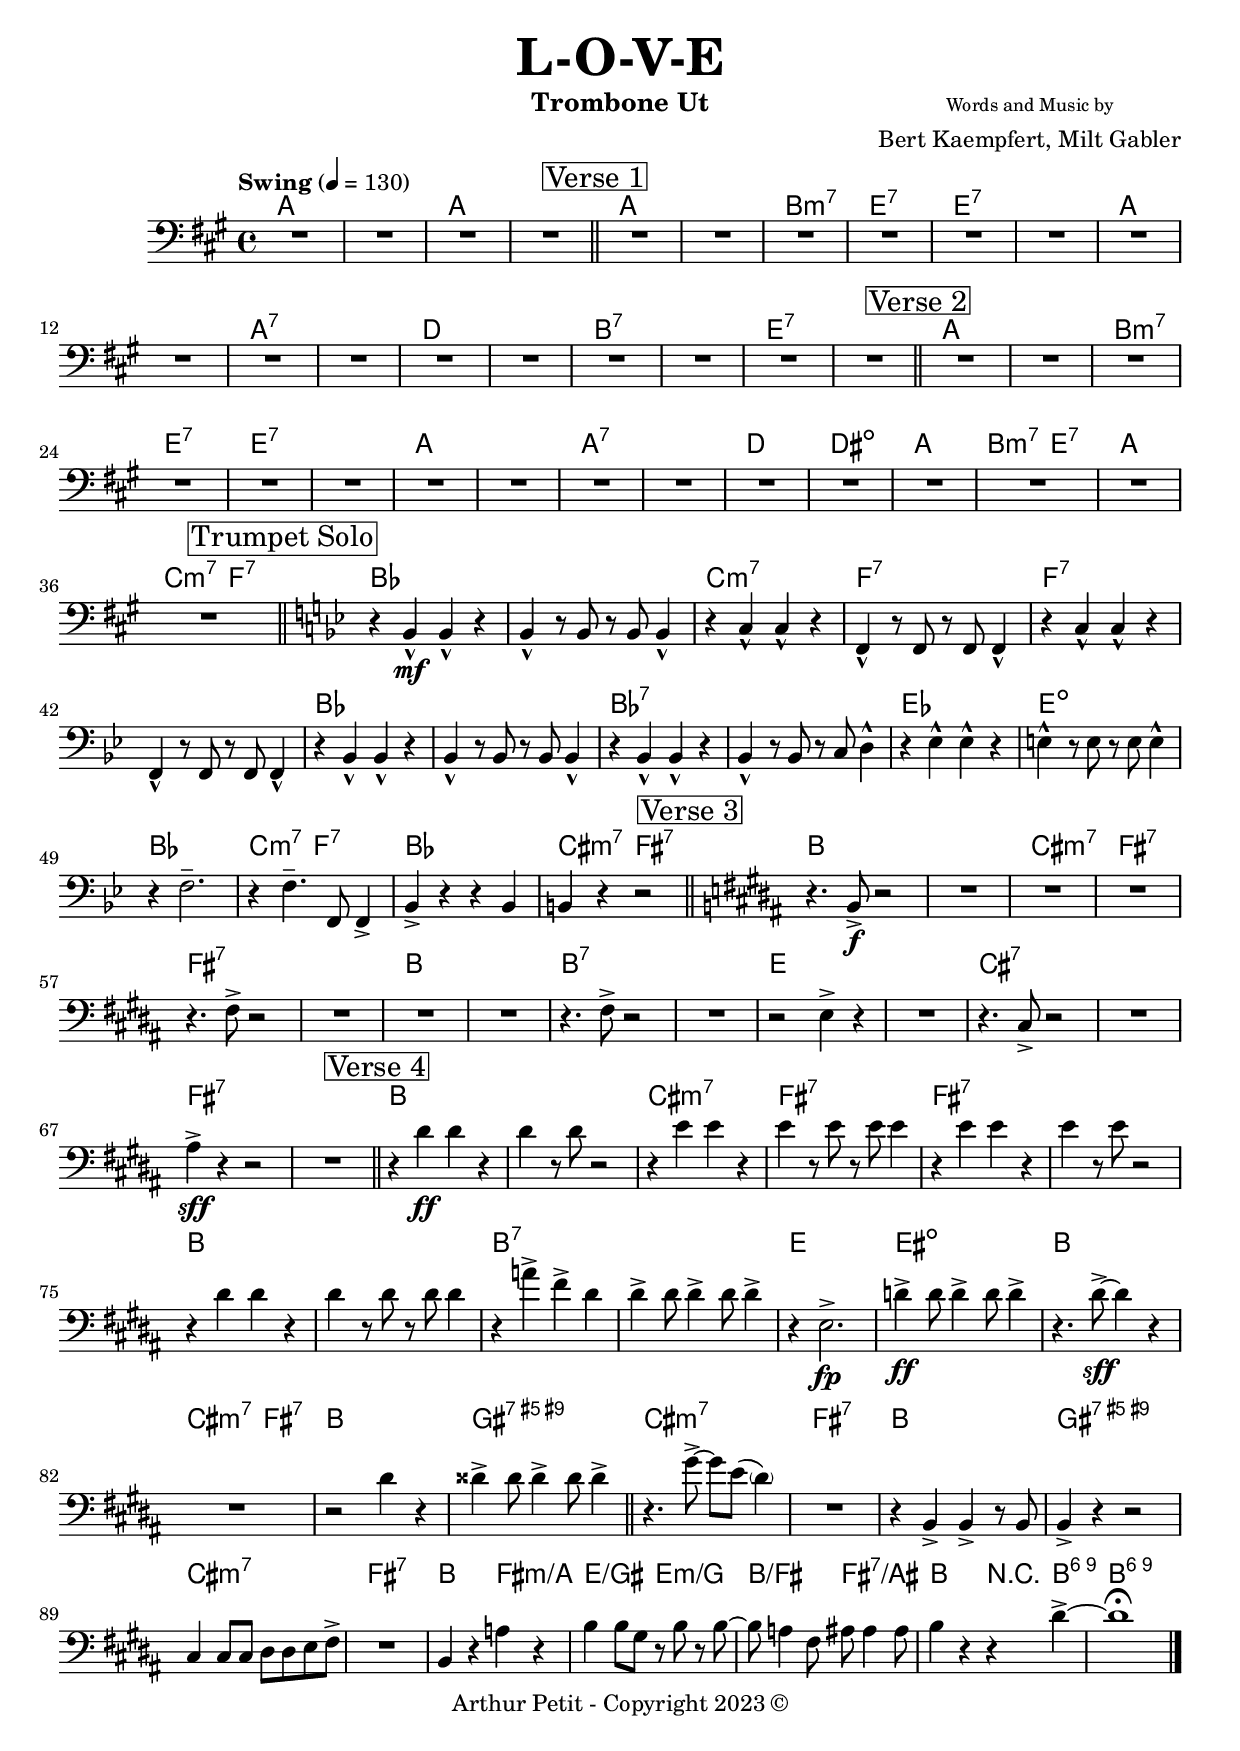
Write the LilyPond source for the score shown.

\version "2.24.1"

global = {
  \time 4/4
  \key g \major
  \tempo "Swing" 4=130
  \compressEmptyMeasures %\compressFullBarRests % compress rest bars
}

chrds_verse_a = \chordmode {
  \repeat "percent" 2 {g1: } | a:m7 | d:7 | 
  \repeat "percent" 2 {d1:7} | \repeat "percent" 2 {g1: }
  \repeat "percent" 2 {g1:7 } | \repeat "percent" 2 {c1: } 
  \repeat "percent" 2 {a1:7 } | \repeat "percent" 2 {d1:7}
}

chrds_verse_b = \chordmode {
  \repeat "percent" 2 {g1: } | a:m7 | d:7 | 
  \repeat "percent" 2 {d1:7} | \repeat "percent" 2 {g1: }
  \repeat "percent" 2 {g1:7 } | c: | cis:dim |
  g1: | a2:m7 d:7 | g1: |%  g1: | // bes2:m7 ees:7 |
}

chrd = \chordmode {
  % Intro 
  \repeat "percent" 2 {g1: } \repeat "percent" 2 {g1: }  \bar"||"
  % Verse 1 et 2
  \mark \markup \center-column { \box "Verse 1" }
  \chrds_verse_a \bar"||"
  \mark \markup \center-column { \box "Verse 2" }
  \chrds_verse_b | bes2:m7 ees:7 | \bar"||"
  % Trumpet solo
  \mark \markup \center-column { \box "Trumpet Solo" }
  \transpose g aes {
    \chrds_verse_b  | ais2:m7 dis:7 | \bar"||"
  }  
  \transpose g a {
    % Verse 3
    \mark \markup \center-column { \box "Verse 3" }
    \chrds_verse_a \bar"||"
    \mark \markup \center-column { \box "Verse 4" }
    \chrds_verse_b | e1:5+.9+.7 | \bar"||"
     %g1: | a2:m7 d:7 | g1: | e1:5+.9+.7 |
     a1:m7 | d:7 | g1: | e1:5+.9+.7 |
     a1:m7 | d:7 | g2: d2:m/f | c2:/e c2:m/ees | g:/d d2:7/fis | g2: r4 g4:6.9~ | g1:6.9\fermata \bar"|."
  }
}

% ***** Trombone *****

trb_intro = \relative c' {
  R1*4 
}

trb_verse = \relative c' {
  \mark \markup \center-column { \box "Verse 1" }
  R1*16
}

trb_verse_ii = \relative c' {
  \mark \markup \center-column { \box "Verse 2" }
  R1*16
}

trb_trumpet_solo = \relative c' {
  \mark \markup \center-column { \box "Trumpet Solo" }
  \key aes \major
  r4 aes,-^\mf aes-^ r4 | aes4-^ r8 aes8 r8 aes8 aes4-^ |
  r4 bes-^ bes-^ r4 | ees,4-^ r8 ees8 r8 ees8 ees4-^ |
  r4 bes'-^ bes-^ r4 | ees,4-^ r8 ees8 r8 ees8 ees4-^ |
  r4 aes-^ aes-^ r4 | aes4-^ r8 aes8 r8 aes8 aes4-^ |
  
  r4 aes-^ aes-^ r4 | aes4-^ r8 aes8 r8 bes8 c4-^ |
  r4 des-^ des-^ r4 | d4-^ r8 d8 r8 d8 d4-^ |
  r4 ees2.-- | r4 ees4.-- ees,8 ees4-> |
  aes4-> r4 r4 aes | a4 r4 r2 |
}

trb_verse_iii = \relative c' {
  \mark \markup \center-column { \box "Verse 3" }
  \key a \major
  r4. a,8 ->\f r2 | R1*3 |
  r4. e'8 -> r2 | R1*3 |
  
  r4. e8 -> r2 | R1 | r2 d4-> r4 | R1 |
  r4. b8 -> r2 | R1 | gis'4->\sff r4 r2 | R1 |
}

trb_verse_iv = \relative c' {
  \mark \markup \center-column { \box "Verse 4" }
  r4 cis\ff cis r4 | cis4 r8 cis8 r2 |
  r4 d d r4 | d4 r8 d8 r8 d8 d4 |
  r4 d d r4 | d4 r8 d8 r2 |
  r4 cis cis r4 | cis4 r8 cis8 r8 cis8 cis4 |
  
  r4 g'-> e-> cis4 | cis4-> cis8 cis4-> cis8 cis4-> | % r4 a-> a-> a4 | a4-> a8 a4-> a8 a4-> |
  r4 d,2.->\fp | c'4->\ff c8 c4-> c8 c4-> |
  r4. cis8->\sff~ cis4 r4 | R1 |
  r2 cis4 r4 | cisis4-> cisis8 cisis4-> cisis8 cisis4-> |
  r4. fis8->~ fis8 d8( \parenthesize cis4) | R1 |
  r4  a,4-> a4-> r8 a8 | a4-> r4 r2 |
  b4 b8 b cis cis d8 e-> | R1 |
  a,4 r4 g'4 r| a4 a8 fis r a r a~ | a g4 e8 gis8 gis4 gis8 |
  a4 r4 r4 cis->~ | cis1\fermata |
}

trb = \relative c'' {
  \clef bass
  \global
  % Intro 
  \trb_intro \bar"||"
  % Verse 1 et 2
  \trb_verse \bar"||"
  \trb_verse_ii \bar"||"
  % Trumpet solo
  \trb_trumpet_solo \bar"||"
  %\transpose cis des {
    % Verse 3
    \trb_verse_iii \bar"||"
    % Chorus
    \trb_verse_iv \bar"|."
  %}
  
}

\book{
  \bookOutputSuffix "Trb-Ut"
  \header {
      title = \markup { \fontsize #3 \bold "L-O-V-E"}
      composer = \markup {
        \column{
          \line{\center-align \fontsize #-2 {"Words and Music by"} }
          \line{\center-align \fontsize #0 "Bert Kaempfert, Milt Gabler"}
        }
      }
      subtitle = ""
      instrument = "Trombone Ut"
      % opus = "Op. 9"
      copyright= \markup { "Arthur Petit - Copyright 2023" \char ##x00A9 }
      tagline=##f
    }
  \score {
    <<
      \chords {
        \transpose g a {\chrd}              
      }
      \new StaffGroup <<
        \new Staff \relative c' {
          \set Staff.instrument="trombone"
          \transpose g a {\trb}
        }
      >>
      
      
    >>    
    \midi{ \tempo 4 = 100  } 
    \layout {} 
  }
}